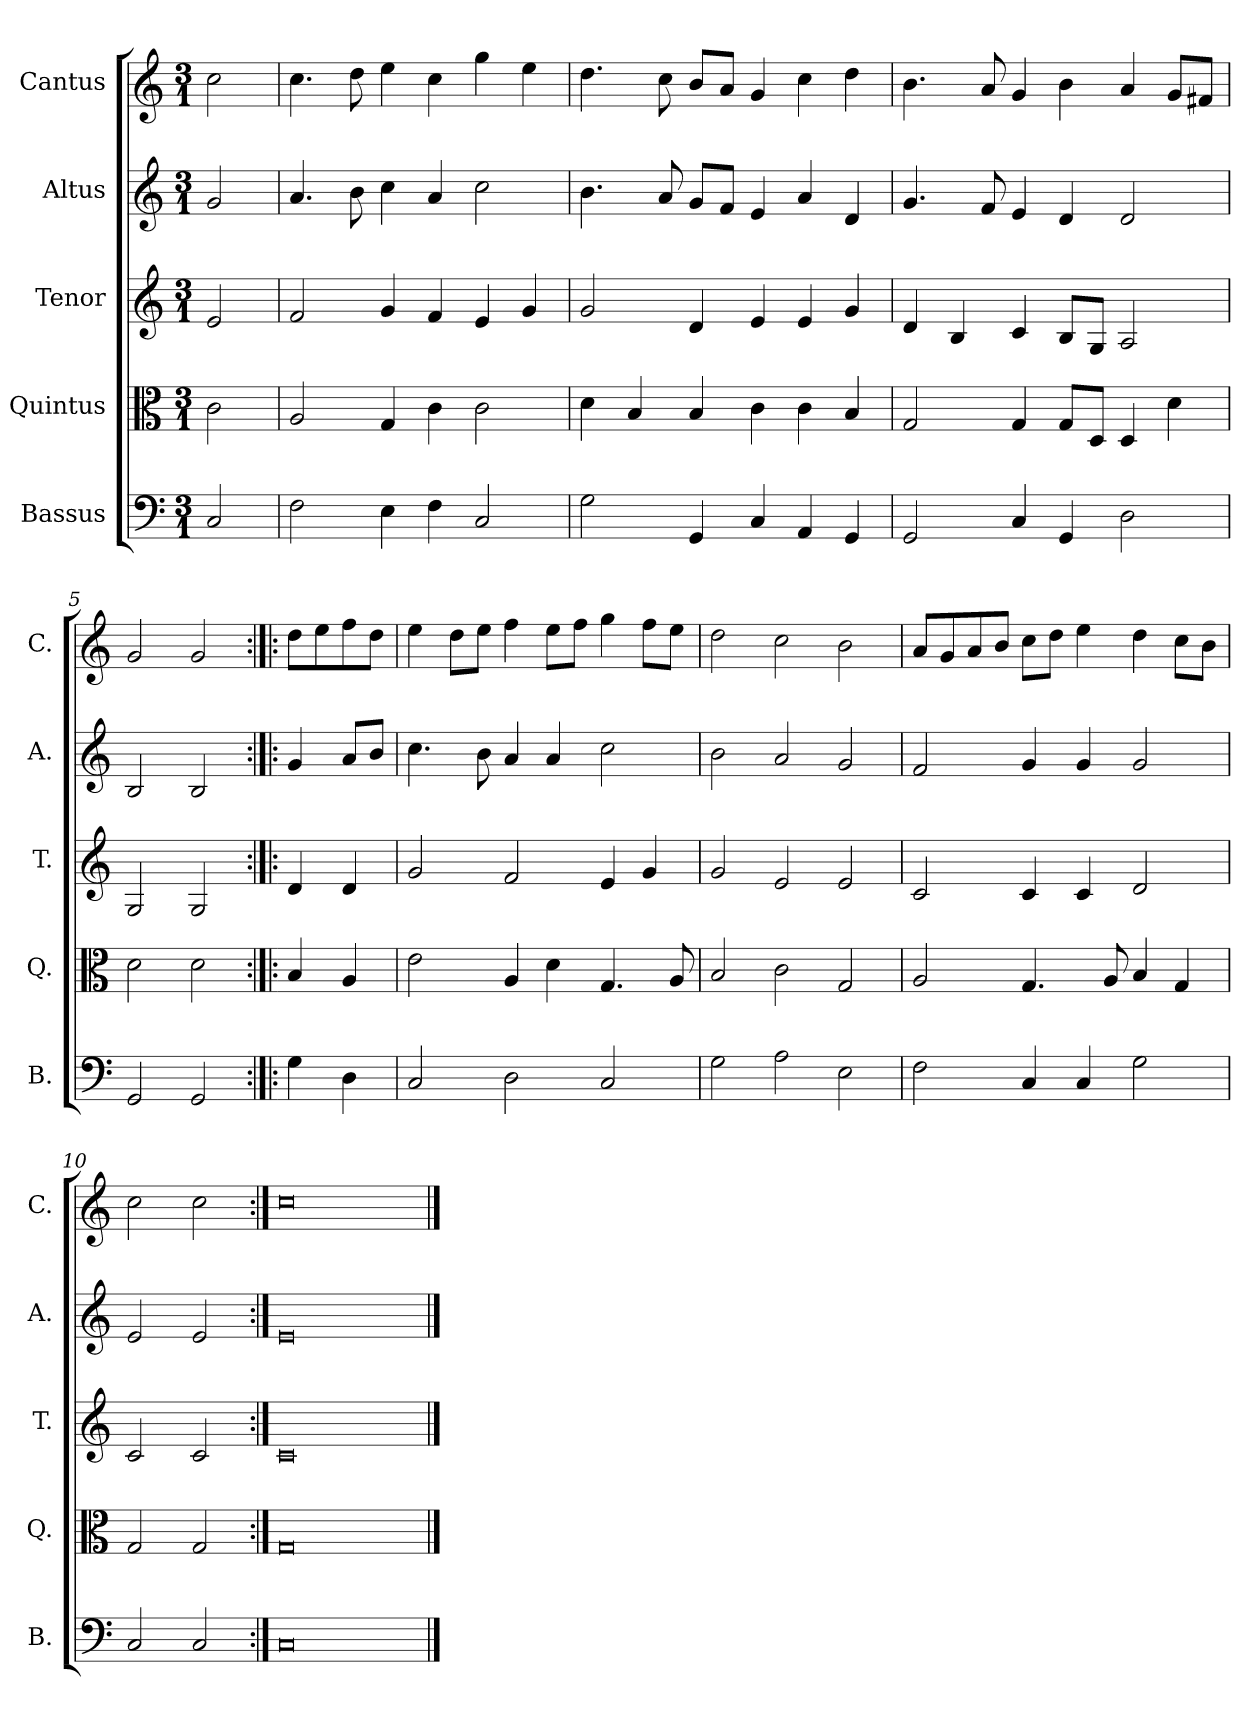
**kern	**kern	**kern	**kern	**kern
*part5	*part4	*part3	*part2	*part1
*staff5	*staff4	*staff3	*staff2	*staff1
*I"Bassus	*I"Quintus	*I"Tenor	*I"Altus	*I"Cantus
*I'B.	*I'Q.	*I'T.	*I'A.	*I'C.
*clefF4	*clefC3	*clefG2	*clefG2	*clefG2
*k[]	*k[]	*k[]	*k[]	*k[]
*M3/1	*M3/1	*M3/1	*M3/1	*M3/1
=1	=1	=1	=1	=1
2C/	2c\	2e/	2g/	2cc\
=2	=2	=2	=2	=2
2F\	2A/	2f/	4.a/	4.cc\
.	.	.	8b\	8dd\
4E\	4G/	4g/	4cc\	4ee\
4F\	4c\	4f/	4a/	4cc\
2C/	2c\	4e/	2cc\	4gg\
.	.	4g/	.	4ee\
=3	=3	=3	=3	=3
2G\	4d\	2g/	4.b\	4.dd\
.	4B/	.	.	.
.	.	.	8a/	8cc\
4GG/	4B/	4d/	8g/L	8b/L
.	.	.	8f/J	8a/J
4C/	4c\	4e/	4e/	4g/
4AA/	4c\	4e/	4a/	4cc\
4GG/	4B/	4g/	4d/	4dd\
=4	=4	=4	=4	=4
2GG/	2G/	4d/	4.g/	4.b\
.	.	4B/	.	.
.	.	.	8f/	8a/
4C/	4G/	4c/	4e/	4g/
4GG/	8G/L	8B/L	4d/	4b\
.	8D/J	8G/J	.	.
2D\	4D/	2A/	2d/	4a/
.	4d\	.	.	8g/L
.	.	.	.	8f#X/J
=5	=5	=5	=5	=5
2GG/	2d\	2G/	2B/	2g/
2GG/	2d\	2G/	2B/	2g/
=6:|!|:	=6:|!|:	=6:|!|:	=6:|!|:	=6:|!|:
4G\	4B/	4d/	4g/	8dd\L
.	.	.	.	8ee\
4D\	4A/	4d/	8a/L	8ff\
.	.	.	8b/J	8dd\J
!!LO:LB:g=z
=7	=7	=7	=7	=7
2C/	2e\	2g/	4.cc\	4ee\
.	.	.	.	8dd\L
.	.	.	8b\	8ee\J
2D\	4A/	2f/	4a/	4ff\
.	4d\	.	4a/	8ee\L
.	.	.	.	8ff\J
2C/	4.G/	4e/	2cc\	4gg\
.	.	4g/	.	8ff\L
.	8A/	.	.	8ee\J
=8	=8	=8	=8	=8
2G\	2B/	2g/	2b\	2dd\
2A\	2c\	2e/	2a/	2cc\
2E\	2G/	2e/	2g/	2b\
=9	=9	=9	=9	=9
2F\	2A/	2c/	2f/	8a/L
.	.	.	.	8g/
.	.	.	.	8a/
.	.	.	.	8b/J
4C/	4.G/	4c/	4g/	8cc\L
.	.	.	.	8dd\J
4C/	.	4c/	4g/	4ee\
.	8A/	.	.	.
2G\	4B/	2d/	2g/	4dd\
.	4G/	.	.	8cc\L
.	.	.	.	8b\J
=10	=10	=10	=10	=10
2C/	2G/	2c/	2e/	2cc\
2C/	2G/	2c/	2e/	2cc\
=11:|!	=11:|!	=11:|!	=11:|!	=11:|!
0C	0G	0c	0e	0cc
==	==	==	==	==
*-	*-	*-	*-	*-
